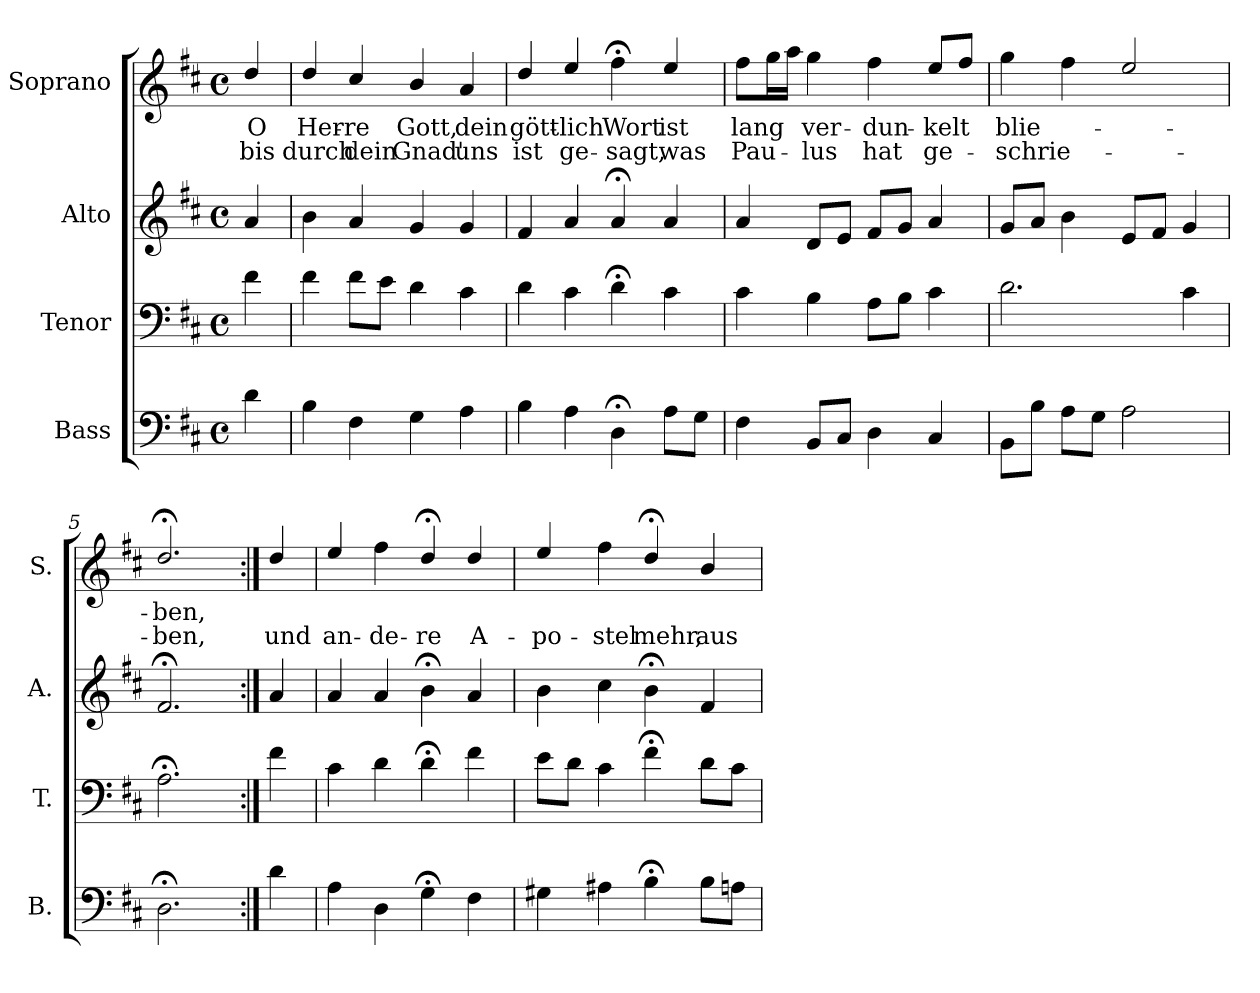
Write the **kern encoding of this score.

**kern	**kern	**kern	**kern	**text	**text
*part4	*part3	*part2	*part1	*part1	*part1
*staff4	*staff3	*staff2	*staff1	*staff1	*staff1
*I"Bass	*I"Tenor	*I"Alto	*I"Soprano	*	*
*I'B.	*I'T.	*I'A.	*I'S.	*	*
*clefF4	*clefF4	*clefG2	*clefG2	*	*
*k[f#c#]	*k[f#c#]	*k[f#c#]	*k[f#c#]	*	*
*D:	*D:	*D:	*D:	*	*
*M4/4	*M4/4	*M4/4	*M4/4	*	*
*met(c)	*met(c)	*met(c)	*met(c)	*	*
=	=	=	=	=	=
4d\	4f#\	4a/	4dd/	O	bis
=1	=1	=1	=1	=1	=1
4B\	4f#\	4b\	4dd/	Her-	durch
4F#\	8f#\L	4a/	4cc#/	-re	dein
.	8e\J	.	.	.	.
4G\	4d\	4g/	4b/	Gott,	Gnad'
4A\	4c#\	4g/	4a/	dein	uns
=2	=2	=2	=2	=2	=2
4B\	4d\	4f#/	4dd/	gött-	ist
4A\	4c#\	4a/	4ee/	-lich	ge-
4D;<\	4d;<\	4a;</	4ff#;<\	Wort	-sagt,
8A\L	4c#\	4a/	4ee/	ist	was
8G\J	.	.	.	.	.
=3	=3	=3	=3	=3	=3
4F#\	4c#\	4a/	8ff#\L	lang	Pau-
.	.	.	16gg\L	.	.
.	.	.	16aa\JJ	.	.
8BB/L	4B\	8d/L	4gg\	ver-	-lus
8C#/J	.	8e/J	.	.	.
4D\	8A\L	8f#/L	4ff#\	-dun-	hat
.	8B\J	8g/J	.	.	.
4C#/	4c#\	4a/	8ee/L	-kelt	ge-
.	.	.	8ff#/J	.	.
=4	=4	=4	=4	=4	=4
8BB\L	2.d\	8g/L	4gg\	blie-	-schrie-
8B\J	.	8a/J	.	.	.
8A\L	.	4b\	4ff#\	.	.
8G\J	.	.	.	.	.
2A\	.	8e/L	2ee/	.	.
.	.	8f#/J	.	.	.
.	4c#\	4g/	.	.	.
=5	=5	=5	=5	=5	=5
2.D;<\	2.A;<\	2.f#;</	2.dd;</	-ben,	-ben,
!!LO:LB:g=z
=5a:|!	=5a:|!	=5a:|!	=5a:|!	=5a:|!	=5a:|!
4d\	4f#\	4a/	4dd/	.	und
=6	=6	=6	=6	=6	=6
4A\	4c#\	4a/	4ee/	.	an-
4D\	4d\	4a/	4ff#\	.	-de-
4G;<\	4d;<\	4b;<\	4dd;</	.	-re
4F#\	4f#\	4a/	4dd/	.	A-
=7	=7	=7	=7	=7	=7
4G#X\	8e\L	4b\	4ee/	.	-po-
.	8d\J	.	.	.	.
4A#X\	4c#\	4cc#\	4ff#\	.	-stel
4B;<\	4f#;<\	4b;<\	4dd;</	.	mehr,
8B\L	8d\L	4f#/	4b/	.	aus
8An\J	8c#\J	.	.	.	.
=	=	=	=	=	=
*-	*-	*-	*-	*-	*-
